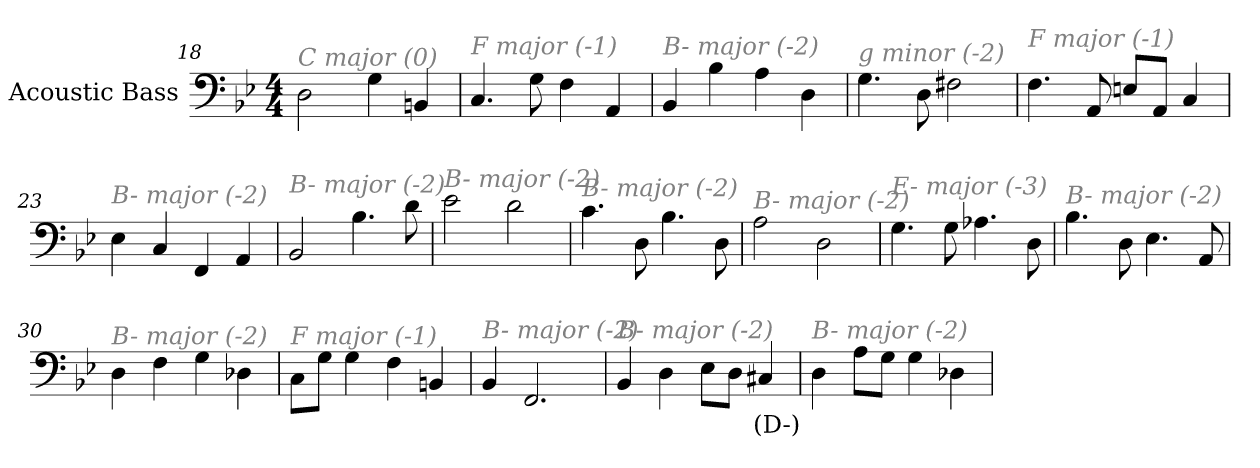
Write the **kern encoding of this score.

**kern	**text
*part1	*part1
*staff1	*staff1
*I"Acoustic Bass	*
*clefF4	*
*ITrd7c12	*
*k[b-e-]	*
*B-:	*
*M4/4	*
=18	=18
!LO:TX:i:color=#808080:t=C major (0)	!
2DD	.
4GG	.
4BBBn	.
=19	=19
!LO:TX:i:color=#808080:t=F major (-1)	!
4.CC	.
8GG	.
4FF	.
4AAA	.
=20	=20
!LO:TX:i:color=#808080:t=B- major (-2)	!
4BBB-	.
4BB-	.
4AA	.
4DD	.
=21	=21
!LO:TX:i:color=#808080:t=g minor (-2)	!
4.GG	.
8DD	.
2FF#X	.
=22	=22
!LO:TX:i:color=#808080:t=F major (-1)	!
4.FF	.
8AAA	.
8EEnL	.
8AAAJ	.
4CC	.
=23	=23
!LO:TX:i:color=#808080:t=B- major (-2)	!
4EE-	.
4CC	.
4FFF	.
4AAA	.
=24	=24
!LO:TX:i:color=#808080:t=B- major (-2)	!
2BBB-	.
4.BB-	.
8D	.
=25	=25
!LO:TX:i:color=#808080:t=B- major (-2)	!
2E-	.
2D	.
=26	=26
!LO:TX:i:color=#808080:t=B- major (-2)	!
4.C	.
8DD	.
4.BB-	.
8DD	.
=27	=27
!LO:TX:i:color=#808080:t=B- major (-2)	!
2AA	.
2DD	.
=28	=28
!LO:TX:i:color=#808080:t=E- major (-3)	!
4.GG	.
8GG	.
4.AA-X	.
8DD	.
=29	=29
!LO:TX:i:color=#808080:t=B- major (-2)	!
4.BB-	.
8DD	.
4.EE-	.
8AAA	.
=30	=30
!LO:TX:i:color=#808080:t=B- major (-2)	!
4DD	.
4FF	.
4GG	.
4DD-X	.
=31	=31
!LO:TX:i:color=#808080:t=F major (-1)	!
8CCL	.
8GGJ	.
4GG	.
4FF	.
4BBBn	.
=32	=32
!LO:TX:i:color=#808080:t=B- major (-2)	!
4BBB-	.
2.FFF	.
=33	=33
!LO:TX:i:color=#808080:t=B- major (-2)	!
4BBB-	.
4DD	.
8EE-L	.
8DDJ	.
4CC#Xi	(D-)
=34	=34
!LO:TX:i:color=#808080:t=B- major (-2)	!
4DD	.
8AAL	.
8GGJ	.
4GG	.
4DD-X	.
=	=
*-	*-
